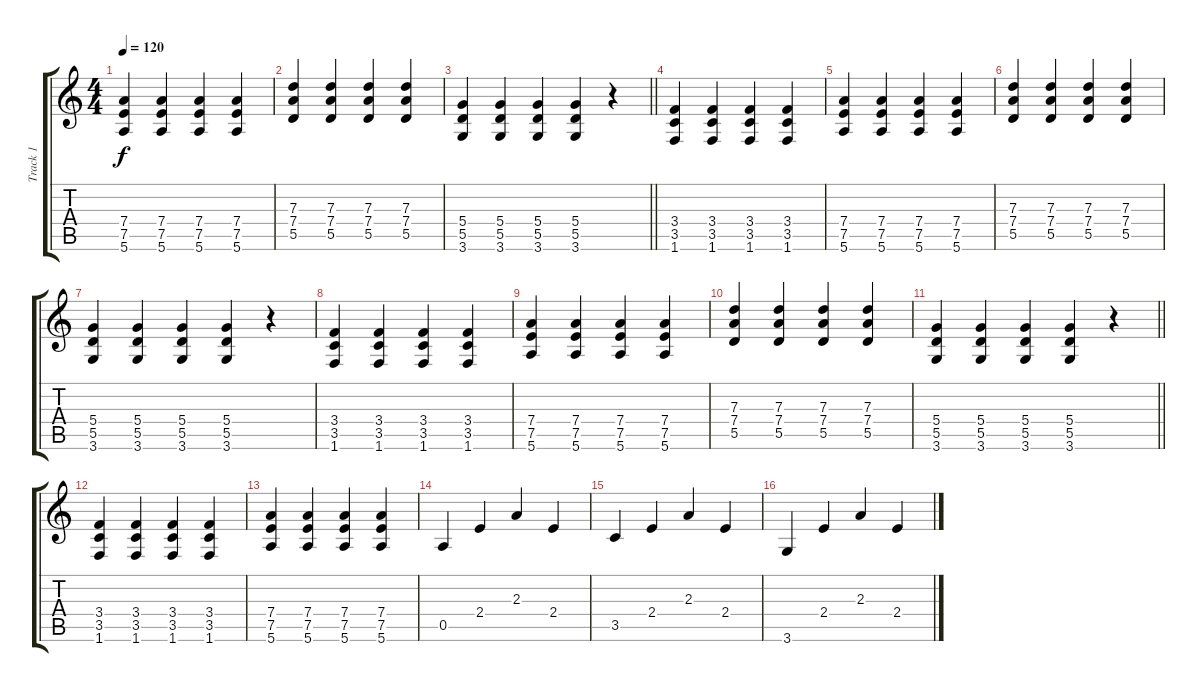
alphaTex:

\track ("Track 1" "Track 1") {instrument distortionguitar}
\staff {score tabs}
\tuning (E4 B3 G3 D3 A2 E2) {hide}
\ts (4 4)
\tempo 120
\clef g2
\ks c
(7.4 7.5 5.6).4{dy f} (7.4 7.5 5.6).4 (7.4 7.5 5.6).4 (7.4 7.5 5.6).4 |
(7.3 7.4 5.5).4 (7.3 7.4 5.5).4 (7.3 7.4 5.5).4 (7.3 7.4 5.5).4 |
\barLineRight lightlight
(5.4 5.5 3.6).4 (5.4 5.5 3.6).4 (5.4 5.5 3.6).4 (5.4 5.5 3.6).4 r.4 |
(3.4 3.5 1.6).4 (3.4 3.5 1.6).4 (3.4 3.5 1.6).4 (3.4 3.5 1.6).4 |
(7.4 7.5 5.6).4 (7.4 7.5 5.6).4 (7.4 7.5 5.6).4 (7.4 7.5 5.6).4 |
(7.3 7.4 5.5).4 (7.3 7.4 5.5).4 (7.3 7.4 5.5).4 (7.3 7.4 5.5).4 |
(5.4 5.5 3.6).4 (5.4 5.5 3.6).4 (5.4 5.5 3.6).4 (5.4 5.5 3.6).4 r.4 |
(3.4 3.5 1.6).4 (3.4 3.5 1.6).4 (3.4 3.5 1.6).4 (3.4 3.5 1.6).4 |
(7.4 7.5 5.6).4 (7.4 7.5 5.6).4 (7.4 7.5 5.6).4 (7.4 7.5 5.6).4 |
(7.3 7.4 5.5).4 (7.3 7.4 5.5).4 (7.3 7.4 5.5).4 (7.3 7.4 5.5).4 |
\barLineRight lightlight
(5.4 5.5 3.6).4 (5.4 5.5 3.6).4 (5.4 5.5 3.6).4 (5.4 5.5 3.6).4 r.4 |
(3.4 3.5 1.6).4 (3.4 3.5 1.6).4 (3.4 3.5 1.6).4 (3.4 3.5 1.6).4 |
(7.4 7.5 5.6).4 (7.4 7.5 5.6).4 (7.4 7.5 5.6).4 (7.4 7.5 5.6).4 |
0.5.4 2.4.4 2.3.4 2.4.4 |
3.5.4 2.4.4 2.3.4 2.4.4 |
3.6.4 2.4.4 2.3.4 2.4.4
